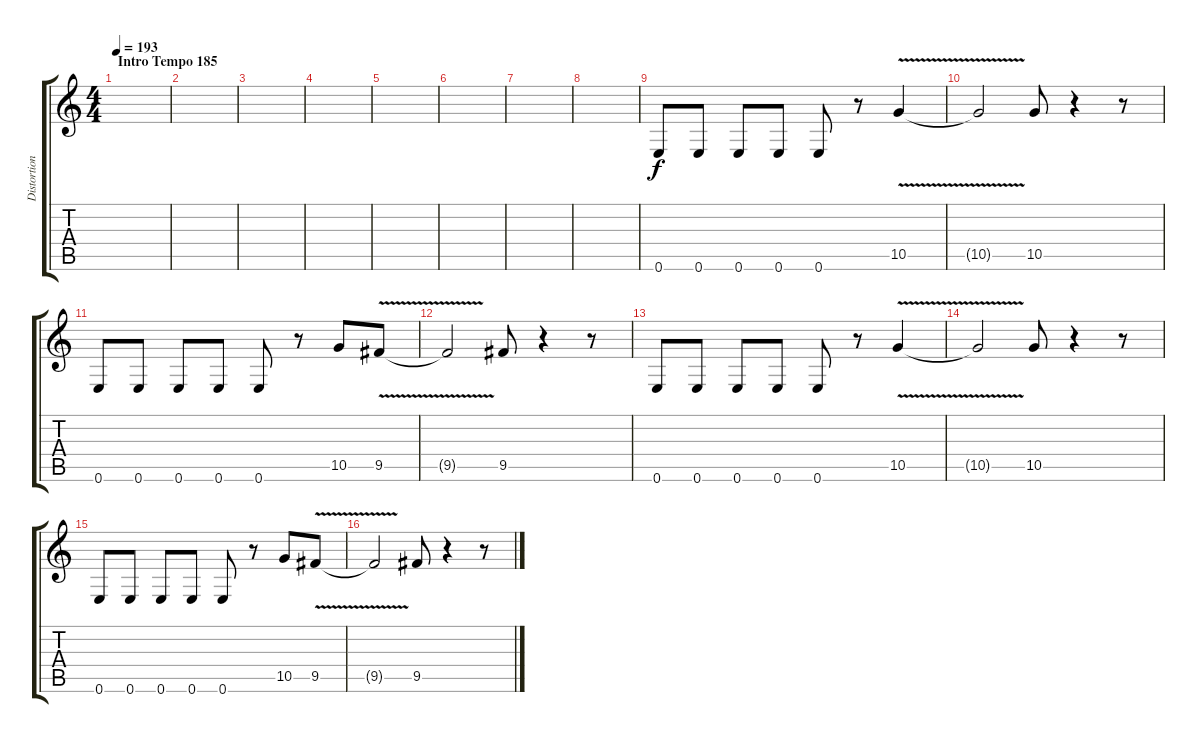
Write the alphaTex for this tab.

\track ("Distortion guitar V" "Distortion") {instrument distortionguitar}
\staff {score tabs}
\tuning (E4 B3 G3 D3 A2 E2) {hide}
\ts (4 4)
\section ("" "Intro Tempo 185")
\tempo 193
\tempo 185
\tempo 193
\clef g2
\ks c
|
|
|
|
|
|
|
|
0.6.8 0.6.8 0.6.8 0.6.8 0.6.8 r.8 10.5{v}.4 |
10.5{t}.2 10.5.8 r.4 r.8 |
0.6.8 0.6.8 0.6.8 0.6.8 0.6.8 r.8 10.5.8 9.5{v}.8 |
9.5{t}.2 9.5.8 r.4 r.8 |
0.6.8 0.6.8 0.6.8 0.6.8 0.6.8 r.8 10.5{v}.4 |
10.5{t}.2 10.5.8 r.4 r.8 |
0.6.8 0.6.8 0.6.8 0.6.8 0.6.8 r.8 10.5.8 9.5{v}.8 |
9.5{t}.2 9.5.8 r.4 r.8
